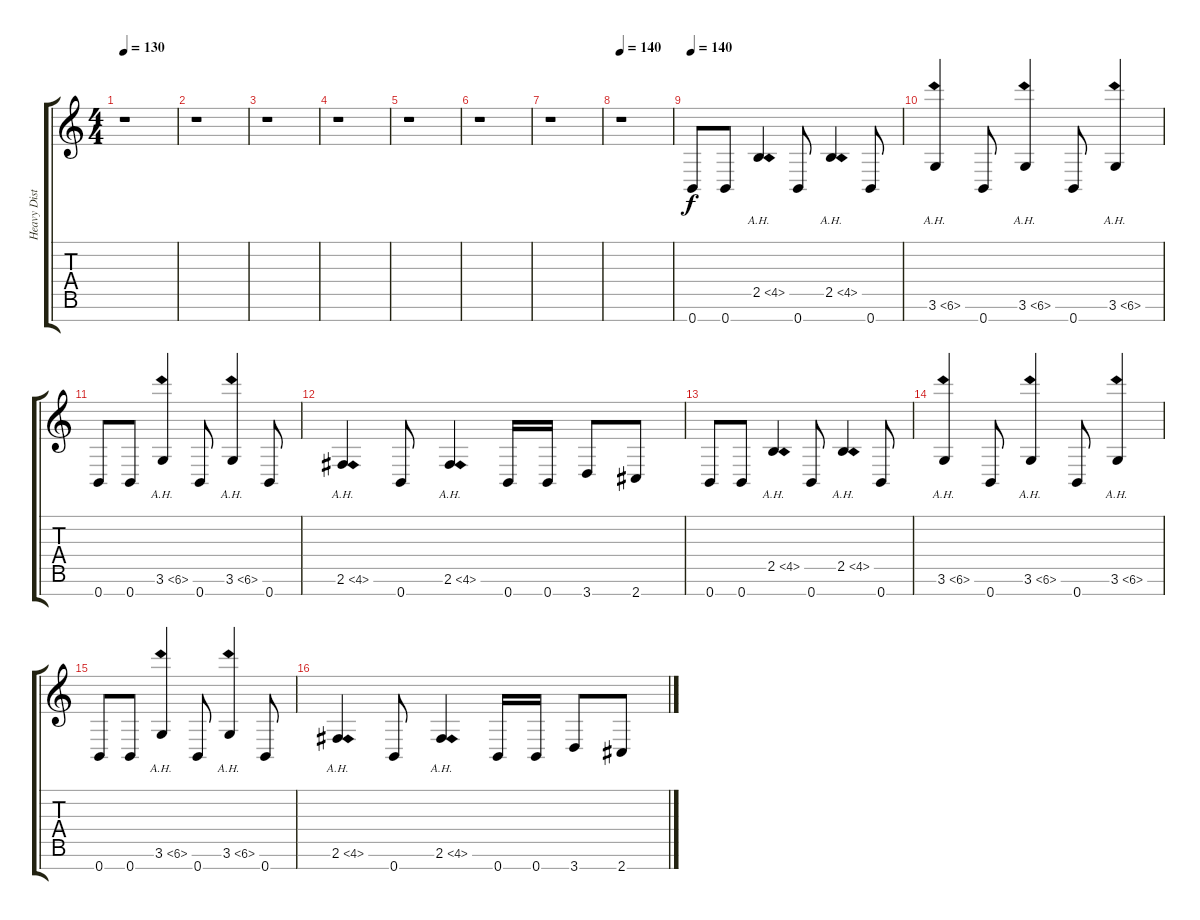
\track ("Heavy Dist Guitar" "Heavy Dist") {instrument distortionguitar}
\staff {score tabs}
\tuning (E4 B3 G3 D3 A2 E2 B1) {hide}
\ts (4 4)
\tempo 130
\clef g2
\ks c
r.1{dy f} |
r.1 |
r.1 |
r.1 |
r.1 |
r.1 |
r.1 |
\tempo 140
r.1 |
\tempo 140
0.7.8{volume 13} 0.7.8 2.5{ah 2}.4 0.7.8 2.5{ah 2}.4 0.7.8 |
3.6{ah 3}.4 0.7.8 3.6{ah 3}.4 0.7.8 3.6{ah 3}.4 |
0.7.8 0.7.8 3.6{ah 3}.4 0.7.8 3.6{ah 3}.4 0.7.8 |
2.6{ah 2}.4 0.7.8 2.6{ah 2}.4 0.7.16 0.7.16 3.7.8 2.7.8 |
0.7.8 0.7.8 2.5{ah 2}.4 0.7.8 2.5{ah 2}.4 0.7.8 |
3.6{ah 3}.4 0.7.8 3.6{ah 3}.4 0.7.8 3.6{ah 3}.4 |
0.7.8 0.7.8 3.6{ah 3}.4 0.7.8 3.6{ah 3}.4 0.7.8 |
2.6{ah 2}.4 0.7.8 2.6{ah 2}.4 0.7.16 0.7.16 3.7.8 2.7.8
